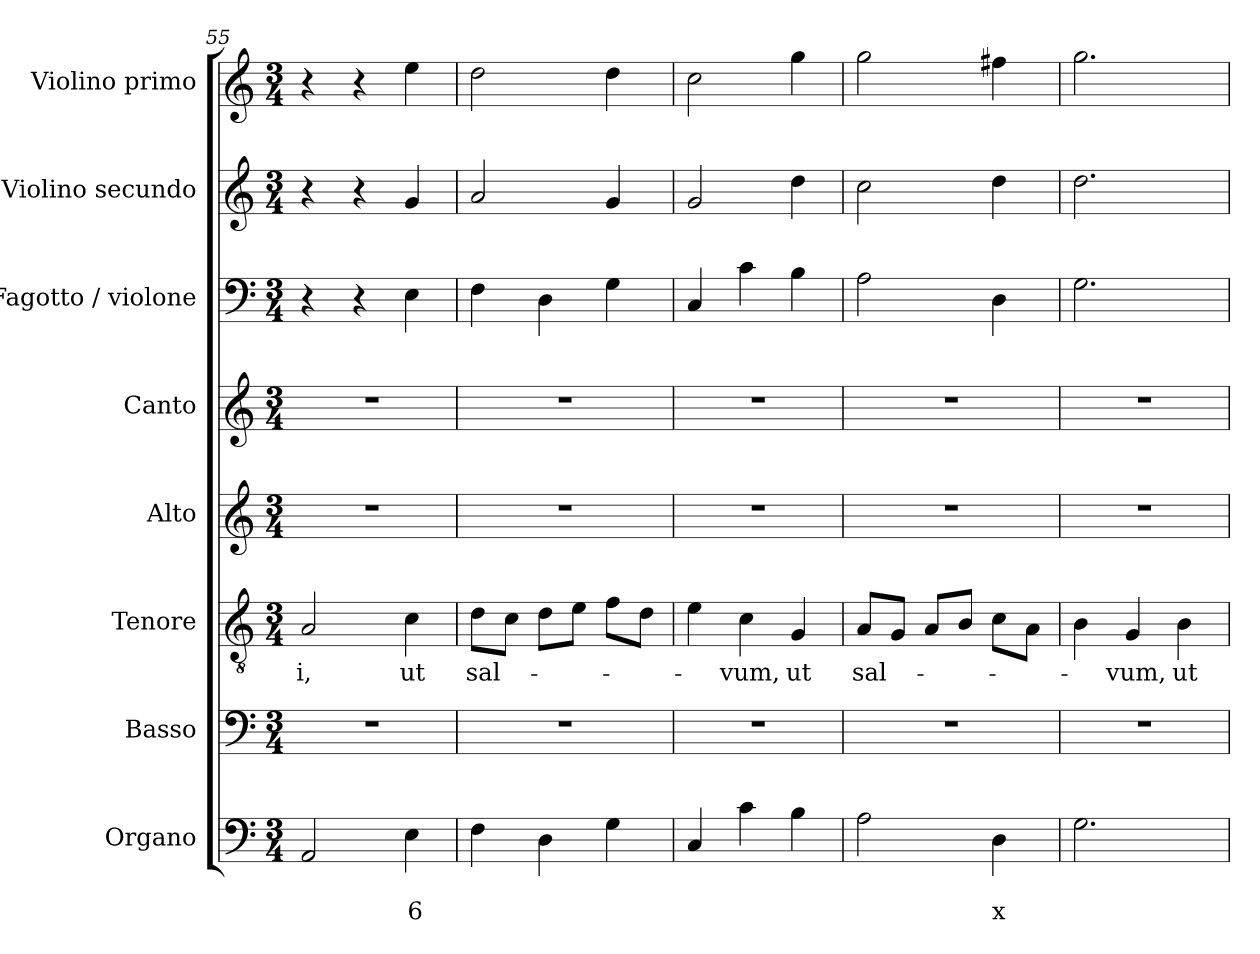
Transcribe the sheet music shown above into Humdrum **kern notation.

**kern	**text	**text	**kern	**kern	**text	**kern	**kern	**kern	**kern	**kern
*part8	*part8	*part8	*part7	*part6	*part6	*part5	*part4	*part3	*part2	*part1
*staff8	*staff8	*staff8	*staff7	*staff6	*staff6	*staff5	*staff4	*staff3	*staff2	*staff1
*I"Organo	*	*	*I"Basso	*I"Tenore	*	*I"Alto	*I"Canto	*I"Fagotto / violone	*I"Violino secundo	*I"Violino primo
*I'Org	*	*	*I'B	*I'T	*	*I'A	*I'C	*I'Vne	*I'V2	*I'V1
*clefF4	*	*	*clefF4	*clefGv2	*	*clefG2	*clefG2	*clefF4	*clefG2	*clefG2
*k[]	*	*	*k[]	*k[]	*	*k[]	*k[]	*k[]	*k[]	*k[]
*C:	*	*	*C:	*C:	*	*C:	*C:	*C:	*C:	*C:
*M3/4	*	*	*M3/4	*M3/4	*	*M3/4	*M3/4	*M3/4	*M3/4	*M3/4
=55	=55	=55	=55	=55	=55	=55	=55	=55	=55	=55
!	!	!	!	!	!LO:LY:b	!	!	!	!	!
2AA/	.	.	2.r	2A/	-i,	2.r	2.r	4r	4r	4r
.	.	.	.	.	.	.	.	4r	4r	4r
!	!	!LO:LY:b	!	!	!LO:LY:b	!	!	!	!	!
4E\	.	6	.	4c\	ut	.	.	4E\	4g/	4ee\
=56	=56	=56	=56	=56	=56	=56	=56	=56	=56	=56
!	!	!	!	!	!LO:LY:b	!	!	!	!	!
4F\	.	.	2.r	8d\L	sal-	2.r	2.r	4F\	2a/	2dd\
.	.	.	.	8c\J	.	.	.	.	.	.
4D\	.	.	.	8d\L	.	.	.	4D\	.	.
.	.	.	.	8e\J	.	.	.	.	.	.
4G\	.	.	.	8f\L	.	.	.	4G\	4g/	4dd\
.	.	.	.	8d\J	.	.	.	.	.	.
=57	=57	=57	=57	=57	=57	=57	=57	=57	=57	=57
4C/	.	.	2.r	4e\	.	2.r	2.r	4C/	2g/	2cc\
!	!	!	!	!	!LO:LY:b	!	!	!	!	!
4c\	.	.	.	4c\	-vum,	.	.	4c\	.	.
!	!	!	!	!	!LO:LY:b	!	!	!	!	!
4B\	.	.	.	4G/	ut	.	.	4B\	4dd\	4gg\
!!LO:LB:g=z
=58	=58	=58	=58	=58	=58	=58	=58	=58	=58	=58
!	!	!	!	!	!LO:LY:b	!	!	!	!	!
2A\	.	.	2.r	8A/L	sal-	2.r	2.r	2A\	2cc\	2gg\
.	.	.	.	8G/J	.	.	.	.	.	.
.	.	.	.	8A/L	.	.	.	.	.	.
.	.	.	.	8B/J	.	.	.	.	.	.
!	!	!LO:LY:b	!	!	!	!	!	!	!	!
4D\	.	x	.	8c\L	.	.	.	4D\	4dd\	4ff#X\
.	.	.	.	8A\J	.	.	.	.	.	.
=59	=59	=59	=59	=59	=59	=59	=59	=59	=59	=59
2.G\	.	.	2.r	4B\	.	2.r	2.r	2.G\	2.dd\	2.gg\
!	!	!	!	!	!LO:LY:b	!	!	!	!	!
.	.	.	.	4G/	-vum,	.	.	.	.	.
!	!	!	!	!	!LO:LY:b	!	!	!	!	!
.	.	.	.	4B\	ut	.	.	.	.	.
=	=	=	=	=	=	=	=	=	=	=
*-	*-	*-	*-	*-	*-	*-	*-	*-	*-	*-
